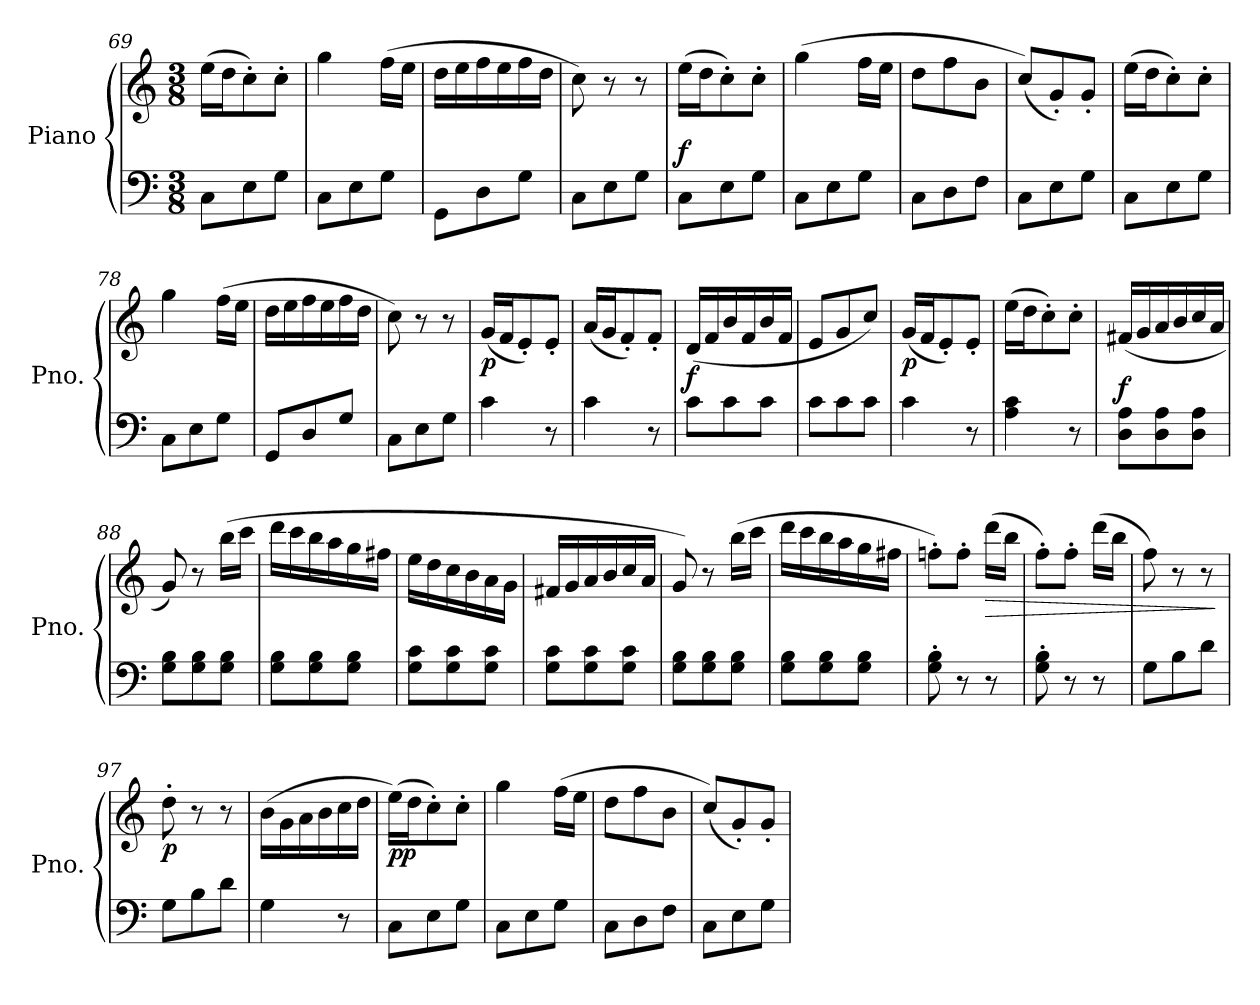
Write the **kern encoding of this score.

**kern	**kern	**dynam
*part1	*part1	*part1
*staff2	*staff1	*staff1/2
*I"Piano	*	*
*I'Pno.	*	*
*clefF4	*clefG2	*
*k[]	*k[]	*
*M3/8	*M3/8	*
=69	=69	=69
8C\L	(>16ee\LL	.
.	16dd\J	.
8E\	8cc'\)	.
8G\J	8cc'\J	.
=70	=70	=70
8C\L	4gg\	.
8E\	.	.
8G\J	(>16ff\LL	.
.	16ee\JJ	.
=71	=71	=71
8GG\L	16dd\LL	.
.	16ee\	.
8D\	16ff\	.
.	16ee\	.
8G\J	16ff\	.
.	16dd\JJ	.
=72	=72	=72
8C\L	8cc\)	.
8E\	8r	.
8G\J	8r	.
=73	=73	=73
!	!	!LO:DY:a=2
8C\L	(>16ee\LL	f
.	16dd\J	.
8E\	8cc'\)	.
8G\J	8cc'\J	.
=74	=74	=74
8C\L	(>4gg\	.
8E\	.	.
8G\J	16ff\LL	.
.	16ee\JJ	.
=75	=75	=75
8C\L	8dd\L	.
8D\	8ff\	.
8F\J	8b\J	.
=76	=76	=76
8C\L	(<8cc/L)	.
8E\	8g'/)	.
8G\J	8g'/J	.
=77	=77	=77
8C\L	(>16ee\LL	.
.	16dd\J	.
8E\	8cc'\)	.
8G\J	8cc'\J	.
!!LO:PB:g=z
=78	=78	=78
8C\L	4gg\	.
8E\	.	.
8G\J	(>16ff\LL	.
.	16ee\JJ	.
=79	=79	=79
8GG/L	16dd\LL	.
.	16ee\	.
8D/	16ff\	.
.	16ee\	.
8G/J	16ff\	.
.	16dd\JJ	.
=80	=80	=80
8C\L	8cc\)	.
8E\	8r	.
8G\J	8r	.
=81	=81	=81
!	!	!LO:DY:b
4c\	(<16g/LL	p
.	16f/J	.
.	8e'/)	.
8r	8e'/J	.
=82	=82	=82
4c\	(<16a/LL	.
.	16g/J	.
.	8f'/)	.
8r	8f'/J	.
=83	=83	=83
!	!	!LO:DY:b
8c\L	(<16d/LL	f
.	16f/	.
8c\	16b/	.
.	16f/	.
8c\J	16b/	.
.	16f/JJ	.
=84	=84	=84
8c\L	8e/L	.
8c\	8g/	.
8c\J	8cc/J)	.
=85	=85	=85
!	!	!LO:DY:b
4c\	(<16g/LL	p
.	16f/J	.
.	8e'/)	.
8r	8e'/J	.
=86	=86	=86
4A\ 4c\	(>16ee\LL	.
.	16dd\J	.
.	8cc'\)	.
8r	8cc'\J	.
=87	=87	=87
!	!	!LO:DY:a=2
8D\ 8A\L	(<16f#X/LL	f
.	16g/	.
8D\ 8A\	16a/	.
.	16b/	.
8D\ 8A\J	16cc/	.
.	16a/JJ	.
=88	=88	=88
8G\ 8B\L	8g/)	.
8G\ 8B\	8r	.
8G\ 8B\J	(>16bb\LL	.
.	16ccc\JJ	.
!!LO:LB:g=z
=89	=89	=89
8G\ 8B\L	16ddd\LL	.
.	16ccc\	.
8G\ 8B\	16bb\	.
.	16aa\	.
8G\ 8B\J	16gg\	.
.	16ff#X\JJ	.
=90	=90	=90
8G\ 8c\L	16ee\LL	.
.	16dd\	.
8G\ 8c\	16cc\	.
.	16b\	.
8G\ 8c\J	16a\	.
.	16g\JJ	.
=91	=91	=91
8G\ 8c\L	16f#X/LL	.
.	16g/	.
8G\ 8c\	16a/	.
.	16b/	.
8G\ 8c\J	16cc/	.
.	16a/JJ	.
=92	=92	=92
8G\ 8B\L	8g/)	.
8G\ 8B\	8r	.
8G\ 8B\J	(>16bb\LL	.
.	16ccc\JJ	.
=93	=93	=93
8G\ 8B\L	16ddd\LL	.
.	16ccc\	.
8G\ 8B\	16bb\	.
.	16aa\	.
8G\ 8B\J	16gg\	.
.	16ff#X\JJ	.
=94	=94	=94
8G\' 8B\'	8ffn'\L)	.
8r	8ff'\J	.
!	!	!LO:HP:b
8r	(>16ddd\LL	>
.	16bb\JJ	.
=95	=95	=95
8G\' 8B\'	8ff'\L)	.
8r	8ff'\J	.
8r	(>16ddd\LL	.
.	16bb\JJ	.
=96	=96	=96
8G\L	8ff\)	.
8B\	8r	.
8d\J	8r	.
.	.	]
=97	=97	=97
!	!	!LO:DY:b
8G\L	8dd'\	p
8B\	8r	.
8d\J	8r	.
=98	=98	=98
4G\	(>16b\LL	.
.	16g\	.
.	16a\	.
.	16b\	.
8r	16cc\	.
.	16dd\JJ	.
!!LO:LB:g=z
=99	=99	=99
!	!	!LO:DY:b
8C\L	(>16ee\LL)	pp
.	16dd\J	.
8E\	8cc'\)	.
8G\J	8cc'\J	.
=100	=100	=100
8C\L	4gg\	.
8E\	.	.
8G\J	(>16ff\LL	.
.	16ee\JJ	.
=101	=101	=101
8C\L	8dd\L	.
8D\	8ff\	.
8F\J	8b\J	.
=102	=102	=102
8C\L	(<8cc/L)	.
8E\	8g'/)	.
8G\J	8g'/J	.
=	=	=
*-	*-	*-
